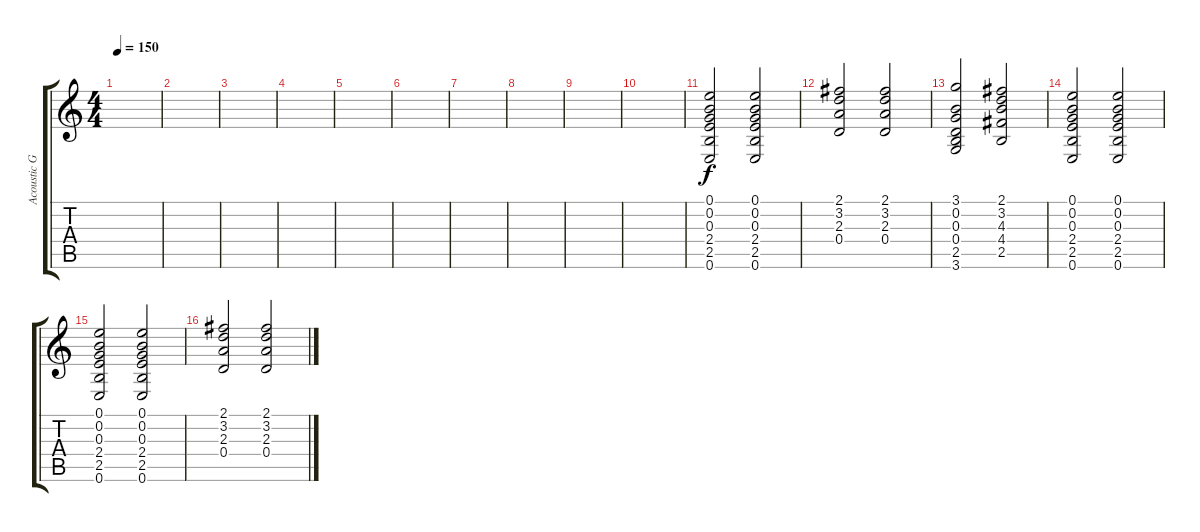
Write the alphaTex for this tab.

\track ("Acoustic Guitar" "Acoustic G") {instrument acousticguitarsteel}
\staff {score tabs}
\tuning (E4 B3 G3 D3 A2 E2) {hide}
\ts (4 4)
\tempo 150
\clef g2
\ks c
|
|
|
|
|
|
|
|
|
|
(0.1 0.2 0.3 2.4 2.5 0.6).2 (0.1 0.2 0.3 2.4 2.5 0.6).2 |
(2.1 3.2 2.3 0.4).2 (2.1 3.2 2.3 0.4).2 |
(3.1 0.2 0.3 0.4 2.5 3.6).2 (2.1 3.2 4.3 4.4 2.5).2 |
(0.1 0.2 0.3 2.4 2.5 0.6).2 (0.1 0.2 0.3 2.4 2.5 0.6).2 |
(0.1 0.2 0.3 2.4 2.5 0.6).2 (0.1 0.2 0.3 2.4 2.5 0.6).2 |
(2.1 3.2 2.3 0.4).2 (2.1 3.2 2.3 0.4).2
